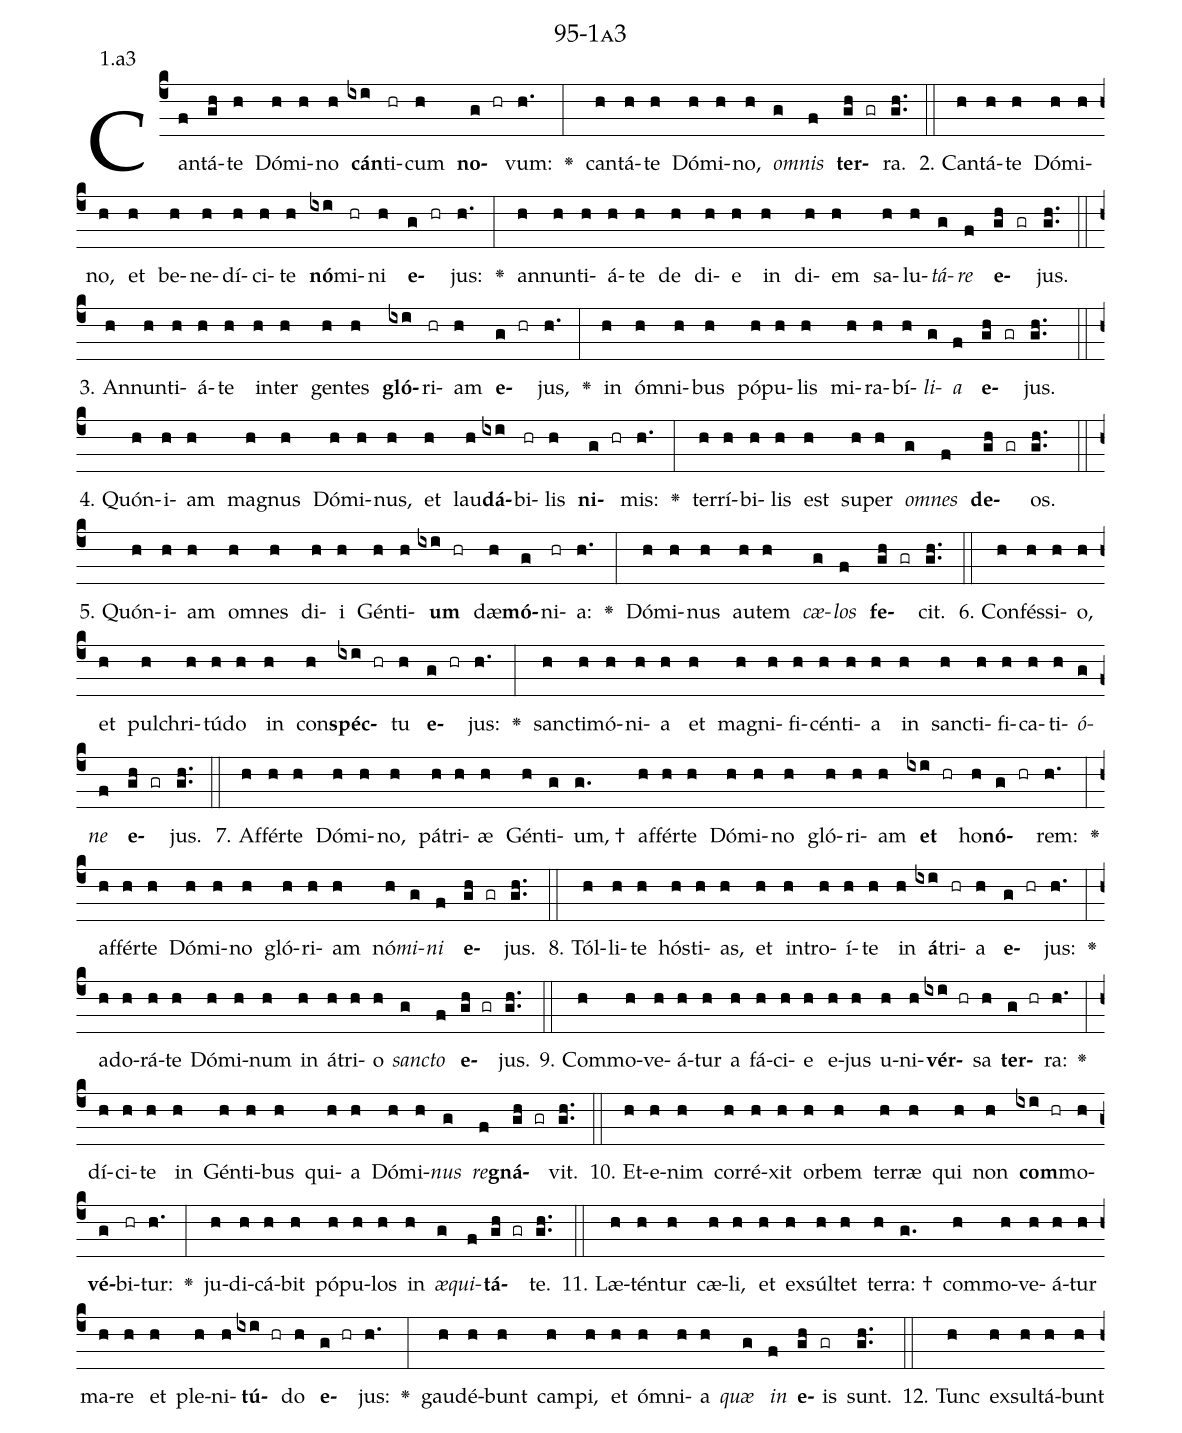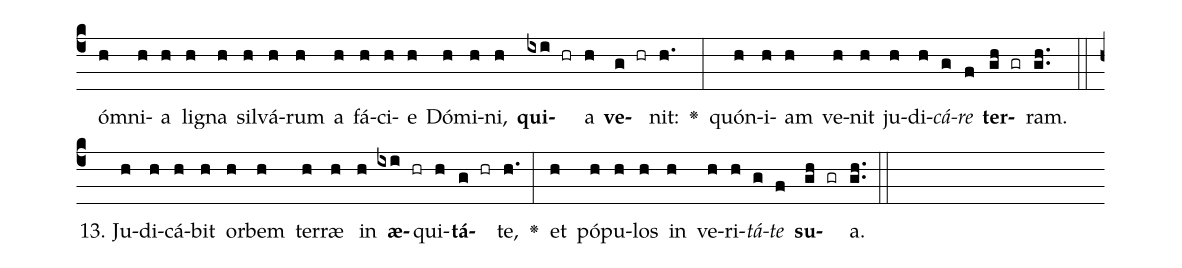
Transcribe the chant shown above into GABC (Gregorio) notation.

name: 95-1a3;
annotation: 1.a3;
%%
(c4)Can(f)tá(gh)te(h) Dó(h)mi(h)no(h) <b>cán</b>(ixi)ti(hr)cum(h) <b>no</b>(g hr)vum:(h.) <v>\greheightstar</v>(:) can(h)tá(h)te(h) Dó(h)mi(h)no,(h) <i>om</i>(g)<i>nis</i>(f) <b>ter</b>(gh gr)ra.(gh..) (::)
2. Can(h)tá(h)te(h) Dó(h)mi(h)no,(h) et(h) be(h)ne(h)dí(h)ci(h)te(h) <b>nó</b>(ixi)mi(hr)ni(h) <b>e</b>(g hr)jus:(h.) <v>\greheightstar</v>(:) an(h)nun(h)ti(h)á(h)te(h) de(h) di(h)e(h) in(h) di(h)em(h) sa(h)lu(h)<i>tá</i>(g)<i>re</i>(f) <b>e</b>(gh gr)jus.(gh..) (::)
3. An(h)nun(h)ti(h)á(h)te(h) in(h)ter(h) gen(h)tes(h) <b>gló</b>(ixi)ri(hr)am(h) <b>e</b>(g hr)jus,(h.) <v>\greheightstar</v>(:) in(h) óm(h)ni(h)bus(h) pó(h)pu(h)lis(h) mi(h)ra(h)bí(h)<i>li</i>(g)<i>a</i>(f) <b>e</b>(gh gr)jus.(gh..) (::)
4. Quón(h)i(h)am(h) ma(h)gnus(h) Dó(h)mi(h)nus,(h) et(h) lau(h)<b>dá</b>(ixi)bi(hr)lis(h) <b>ni</b>(g hr)mis:(h.) <v>\greheightstar</v>(:) ter(h)rí(h)bi(h)lis(h) est(h) su(h)per(h) <i>om</i>(g)<i>nes</i>(f) <b>de</b>(gh gr)os.(gh..) (::)
5. Quón(h)i(h)am(h) om(h)nes(h) di(h)i(h) Gén(h)ti(h)<b>um</b>(ixi hr) dæ(h)<b>mó</b>(g)ni(hr)a:(h.) <v>\greheightstar</v>(:) Dó(h)mi(h)nus(h) au(h)tem(h) <i>cæ</i>(g)<i>los</i>(f) <b>fe</b>(gh gr)cit.(gh..) (::)
6. Con(h)fés(h)si(h)o,(h) et(h) pul(h)chri(h)tú(h)do(h) in(h) con(h)<b>spéc</b>(ixi hr)tu(h) <b>e</b>(g hr)jus:(h.) <v>\greheightstar</v>(:) sanc(h)ti(h)mó(h)ni(h)a(h) et(h) ma(h)gni(h)fi(h)cén(h)ti(h)a(h) in(h) sanc(h)ti(h)fi(h)ca(h)ti(h)<i>ó</i>(g)<i>ne</i>(f) <b>e</b>(gh gr)jus.(gh..) (::)
7. Af(h)fér(h)te(h) Dó(h)mi(h)no,(h) pá(h)tri(h)æ(h) Gén(h)ti(g)um, †(g.) af(h)fér(h)te(h) Dó(h)mi(h)no(h) gló(h)ri(h)am(h) <b>et</b>(ixi hr) ho(h)<b>nó</b>(g hr)rem:(h.) <v>\greheightstar</v>(:) af(h)fér(h)te(h) Dó(h)mi(h)no(h) gló(h)ri(h)am(h) nó(h)<i>mi</i>(g)<i>ni</i>(f) <b>e</b>(gh gr)jus.(gh..) (::)
8. Tól(h)li(h)te(h) hós(h)ti(h)as,(h) et(h) in(h)tro(h)í(h)te(h) in(h) <b>á</b>(ixi)tri(hr)a(h) <b>e</b>(g hr)jus:(h.) <v>\greheightstar</v>(:) ad(h)o(h)rá(h)te(h) Dó(h)mi(h)num(h) in(h) á(h)tri(h)o(h) <i>sanc</i>(g)<i>to</i>(f) <b>e</b>(gh gr)jus.(gh..) (::)
9. Com(h)mo(h)ve(h)á(h)tur(h) a(h) fá(h)ci(h)e(h) e(h)jus(h) u(h)ni(h)<b>vér</b>(ixi hr)sa(h) <b>ter</b>(g hr)ra:(h.) <v>\greheightstar</v>(:) dí(h)ci(h)te(h) in(h) Gén(h)ti(h)bus(h) qui(h)a(h) Dó(h)mi(h)<i>nus</i>(g) <i>re</i>(f)<b>gná</b>(gh gr)vit.(gh..) (::)
10. Et(h)e(h)nim(h) cor(h)ré(h)xit(h) or(h)bem(h) ter(h)ræ(h) qui(h) non(h) <b>com</b>(ixi hr)mo(h)<b>vé</b>(g)bi(hr)tur:(h.) <v>\greheightstar</v>(:) ju(h)di(h)cá(h)bit(h) pó(h)pu(h)los(h) in(h) <i>æ</i>(g)<i>qui</i>(f)<b>tá</b>(gh gr)te.(gh..) (::)
11. Læ(h)tén(h)tur(h) cæ(h)li,(h) et(h) ex(h)súl(h)tet(h) ter(h)ra: †(g.) com(h)mo(h)ve(h)á(h)tur(h) ma(h)re(h) et(h) ple(h)ni(h)<b>tú</b>(ixi hr)do(h) <b>e</b>(g hr)jus:(h.) <v>\greheightstar</v>(:) gau(h)dé(h)bunt(h) cam(h)pi,(h) et(h) óm(h)ni(h)a(h) <i>quæ</i>(g) <i>in</i>(f) <b>e</b>(gh)is(gr) sunt.(gh..) (::)
12. Tunc(h) ex(h)sul(h)tá(h)bunt(h) óm(h)ni(h)a(h) li(h)gna(h) sil(h)vá(h)rum(h) a(h) fá(h)ci(h)e(h) Dó(h)mi(h)ni,(h) <b>qui</b>(ixi hr)a(h) <b>ve</b>(g hr)nit:(h.) <v>\greheightstar</v>(:) quón(h)i(h)am(h) ve(h)nit(h) ju(h)di(h)<i>cá</i>(g)<i>re</i>(f) <b>ter</b>(gh gr)ram.(gh..) (::)
13. Ju(h)di(h)cá(h)bit(h) or(h)bem(h) ter(h)ræ(h) in(h) <b>æ</b>(ixi hr)qui(h)<b>tá</b>(g hr)te,(h.) <v>\greheightstar</v>(:) et(h) pó(h)pu(h)los(h) in(h) ve(h)ri(h)<i>tá</i>(g)<i>te</i>(f) <b>su</b>(gh gr)a.(gh..) (::)
